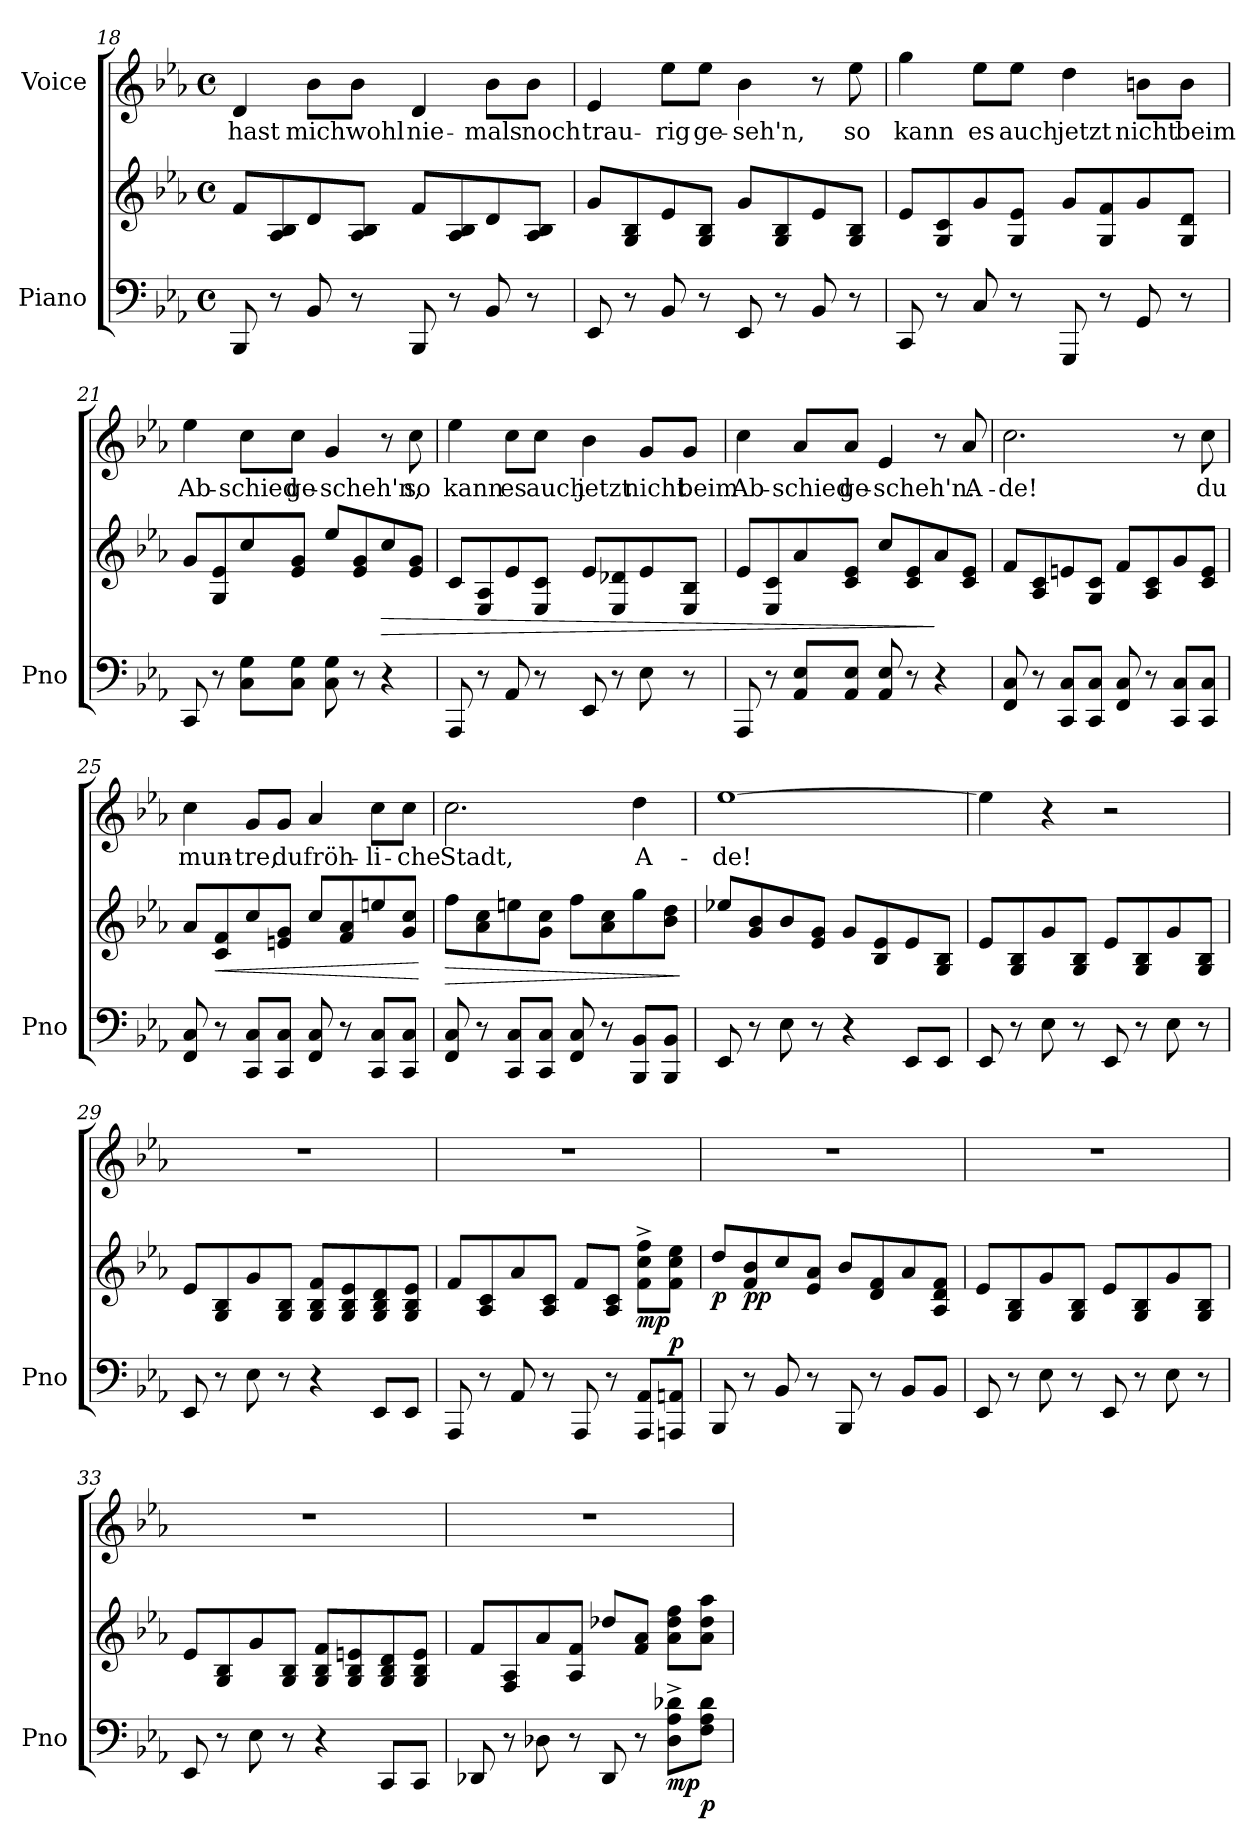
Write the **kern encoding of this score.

**kern	**kern	**dynam	**kern	**text
*part2	*part2	*part2	*part1	*part1
*staff3	*staff2	*staff2/3	*staff1	*staff1
*I"Piano	*	*	*I"Voice	*
*I'Pno	*	*	*	*
*clefF4	*clefG2	*	*clefG2	*
*k[b-e-a-]	*k[b-e-a-]	*	*k[b-e-a-]	*
*M4/4	*M4/4	*	*M4/4	*
*met(c)	*met(c)	*	*met(c)	*
=18	=18	=18	=18	=18
!	!	!	!	!LO:LY:b
8BBB-/	8f/L	.	4d/	hast
8r	8A-/ 8B-/	.	.	.
!	!	!	!	!LO:LY:b
8BB-/	8d/	.	8b-\L	mich
!	!	!	!	!LO:LY:b
8r	8A-/ 8B-/J	.	8b-\J	wohl
!	!	!	!	!LO:LY:b
8BBB-/	8f/L	.	4d/	nie-
8r	8A-/ 8B-/	.	.	.
!	!	!	!	!LO:LY:b
8BB-/	8d/	.	8b-\L	-mals
!	!	!	!	!LO:LY:b
8r	8A-/ 8B-/J	.	8b-\J	noch
=19	=19	=19	=19	=19
!	!	!	!	!LO:LY:b
8EE-/	8g/L	.	4e-/	trau-
8r	8G/ 8B-/	.	.	.
!	!	!	!	!LO:LY:b
8BB-/	8e-/	.	8ee-\L	-rig
!	!	!	!	!LO:LY:b
8r	8G/ 8B-/J	.	8ee-\J	ge-
!	!	!	!	!LO:LY:b
8EE-/	8g/L	.	4b-\	-seh'n,
8r	8G/ 8B-/	.	.	.
8BB-/	8e-/	.	8r	.
!	!	!	!	!LO:LY:b
8r	8G/ 8B-/J	.	8ee-\	so
!!LO:PB:g=z
=20	=20	=20	=20	=20
!	!	!	!	!LO:LY:b
8CC/	8e-/L	.	4gg\	kann
8r	8G/ 8c/	.	.	.
!	!	!	!	!LO:LY:b
8C/	8g/	.	8ee-\L	es
!	!	!	!	!LO:LY:b
8r	8G/ 8e-/J	.	8ee-\J	auch
!	!	!	!	!LO:LY:b
8GGG/	8g/L	.	4dd\	jetzt
8r	8G/ 8f/	.	.	.
!	!	!	!	!LO:LY:b
8GG/	8g/	.	8bn\L	nicht
!	!	!	!	!LO:LY:b
8r	8G/ 8d/J	.	8b\J	beim
=21	=21	=21	=21	=21
!	!	!	!	!LO:LY:b
8CC/	8g/L	.	4ee-\	Ab-
8r	8G/ 8e-/	.	.	.
!	!	!	!	!LO:LY:b
8C\ 8G\L	8cc/	.	8cc\L	-schied
!	!	!	!	!LO:LY:b
8C\ 8G\J	8e-/ 8g/J	.	8cc\J	ge-
!	!	!	!	!LO:LY:b
8C\ 8G\	8ee-/L	.	4g/	-scheh'n,
8r	8e-/ 8g/	.	.	.
!	!	!LO:HP:b	!	!
4r	8cc/	>	8r	.
!	!	!	!	!LO:LY:b
.	8e-/ 8g/J	.	8cc\	so
=22	=22	=22	=22	=22
!	!	!	!	!LO:LY:b
8AAA-/	8c/L	.	4ee-\	kann
8r	8E-/ 8A-/	.	.	.
!	!	!	!	!LO:LY:b
8AA-/	8e-/	.	8cc\L	es
!	!	!	!	!LO:LY:b
8r	8E-/ 8c/J	.	8cc\J	auch
!	!	!	!	!LO:LY:b
8EE-/	8e-/L	.	4b-\	jetzt
8r	8E-/ 8d-X/	.	.	.
!	!	!	!	!LO:LY:b
8E-\	8e-/	.	8g/L	nicht
!	!	!	!	!LO:LY:b
8r	8E-/ 8B-/J	.	8g/J	beim
=23	=23	=23	=23	=23
!	!	!	!	!LO:LY:b
8AAA-/	8e-/L	.	4cc\	Ab-
8r	8E-/ 8c/	.	.	.
!	!	!	!	!LO:LY:b
8AA-/ 8E-/L	8a-/	.	8a-/L	-schied
!	!	!	!	!LO:LY:b
8AA-/ 8E-/J	8c/ 8e-/J	.	8a-/J	ge-
!	!	!	!	!LO:LY:b
8AA-/ 8E-/	8cc/L	.	4e-/	-scheh'n.
8r	8c/ 8e-/	.	.	.
4r	8a-/	]	8r	.
!	!	!	!	!LO:LY:b
.	8c/ 8e-/J	.	8a-/	A-
!!LO:LB:g=z
=24	=24	=24	=24	=24
!	!	!	!	!LO:LY:b
8FF/ 8C/	8f/L	.	2.cc\	-de!
8r	8A-/ 8c/	.	.	.
8CC/ 8C/L	8en/	.	.	.
8CC/ 8C/J	8G/ 8c/J	.	.	.
8FF/ 8C/	8f/L	.	.	.
8r	8A-/ 8c/	.	.	.
8CC/ 8C/L	8g/	.	8r	.
!	!	!	!	!LO:LY:b
8CC/ 8C/J	8c/ 8e/J	.	8cc\	du
=25	=25	=25	=25	=25
!	!	!	!	!LO:LY:b
8FF/ 8C/	8a-/L	.	4cc\	mun-
!	!	!LO:HP:b	!	!
8r	8c/ 8f/	<	.	.
!	!	!	!	!LO:LY:b
8CC/ 8C/L	8cc/	.	8g/L	-tre,
!	!	!	!	!LO:LY:b
8CC/ 8C/J	8en/ 8g/J	.	8g/J	du
!	!	!	!	!LO:LY:b
8FF/ 8C/	8cc/L	.	4a-/	fröh-
8r	8f/ 8a-/	.	.	.
!	!	!	!	!LO:LY:b
8CC/ 8C/L	8een/	.	8cc\L	-li-
!	!	!	!	!LO:LY:b
8CC/ 8C/J	8g/ 8cc/J	.	8cc\J	-che
.	.	[	.	.
=26	=26	=26	=26	=26
!	!	!LO:HP:b	!	!LO:LY:b
8FF/ 8C/	8ff\L	>	2.cc\	Stadt,
8r	8a-\ 8cc\	.	.	.
8CC/ 8C/L	8een\	.	.	.
8CC/ 8C/J	8g\ 8cc\J	.	.	.
8FF/ 8C/	8ff\L	.	.	.
8r	8a-\ 8cc\	.	.	.
!	!	!	!	!LO:LY:b
8BBB-/ 8BB-/L	8gg\	.	4dd\	A-
8BBB-/ 8BB-/J	8b-\ 8dd\J	.	.	.
.	.	]	.	.
=27	=27	=27	=27	=27
!	!	!	!	!LO:LY:b
8EE-/	8ee-X/L	.	[1ee-	-de!
8r	8g/ 8b-/	.	.	.
8E-\	8b-/	.	.	.
8r	8e-/ 8g/J	.	.	.
4r	8g/L	.	.	.
.	8B-/ 8e-/	.	.	.
8EE-/L	8e-/	.	.	.
8EE-/J	8G/ 8B-/J	.	.	.
=28	=28	=28	=28	=28
8EE-/	8e-/L	.	4ee-\]	.
8r	8G/ 8B-/	.	.	.
8E-\	8g/	.	4r	.
8r	8G/ 8B-/J	.	.	.
8EE-/	8e-/L	.	2r	.
8r	8G/ 8B-/	.	.	.
8E-\	8g/	.	.	.
8r	8G/ 8B-/J	.	.	.
!!LO:LB:g=z
=29	=29	=29	=29	=29
8EE-/	8e-/L	.	1r	.
8r	8G/ 8B-/	.	.	.
8E-\	8g/	.	.	.
8r	8G/ 8B-/J	.	.	.
4r	8G/ 8B-/ 8f/L	.	.	.
.	8G/ 8B-/ 8e-/	.	.	.
8EE-/L	8G/ 8B-/ 8d/	.	.	.
8EE-/J	8G/ 8B-/ 8e-/J	.	.	.
=30	=30	=30	=30	=30
8AAA-/	8f/L	.	1r	.
8r	8A-/ 8c/	.	.	.
8AA-/	8a-/	.	.	.
8r	8A-/ 8c/J	.	.	.
8AAA-/	8f/L	.	.	.
8r	8A-/ 8c/J	.	.	.
!	!	!LO:DY:b	!	!
8AAA-/ 8AA-/L	8f\^ 8cc\^ 8ff\^L	mp	.	.
!	!	!LO:DY:b	!	!
8AAAn/ 8AAn/J	8f\ 8cc\ 8ee-\J	p	.	.
=31	=31	=31	=31	=31
!	!	!LO:DY:b	!	!
8BBB-/	8dd/L	p	1r	.
!	!	!LO:DY:b	!	!
8r	8f/ 8b-/	pp	.	.
8BB-/	8cc/	.	.	.
8r	8e-/ 8a-/J	.	.	.
8BBB-/	8b-/L	.	.	.
8r	8d/ 8f/	.	.	.
8BB-/L	8a-/	.	.	.
8BB-/J	8A-/ 8d/ 8f/J	.	.	.
=32	=32	=32	=32	=32
8EE-/	8e-/L	.	1r	.
8r	8G/ 8B-/	.	.	.
8E-\	8g/	.	.	.
8r	8G/ 8B-/J	.	.	.
8EE-/	8e-/L	.	.	.
8r	8G/ 8B-/	.	.	.
8E-\	8g/	.	.	.
8r	8G/ 8B-/J	.	.	.
=33	=33	=33	=33	=33
8EE-/	8e-/L	.	1r	.
8r	8G/ 8B-/	.	.	.
8E-\	8g/	.	.	.
8r	8G/ 8B-/J	.	.	.
4r	8G/ 8B-/ 8f/L	.	.	.
.	8G/ 8B-/ 8en/	.	.	.
8CC/L	8G/ 8B-/ 8d/	.	.	.
8CC/J	8G/ 8B-/ 8e/J	.	.	.
=34	=34	=34	=34	=34
8DD-X/	8f/L	.	1r	.
8r	8F/ 8A-/	.	.	.
8D-X\	8a-/	.	.	.
8r	8A-/ 8f/J	.	.	.
8DD-/	8dd-X/L	.	.	.
8r	8f/ 8a-/J	.	.	.
!	!	!LO:DY:b=2	!	!
8D-\^ 8A-\^ 8d-X\^L	8a-\ 8dd-\ 8ff\L	mp	.	.
!	!	!LO:DY:b=2	!	!
8F\ 8A-\ 8d-\J	8a-\ 8dd-\ 8aa-\J	p	.	.
=	=	=	=	=
*-	*-	*-	*-	*-
